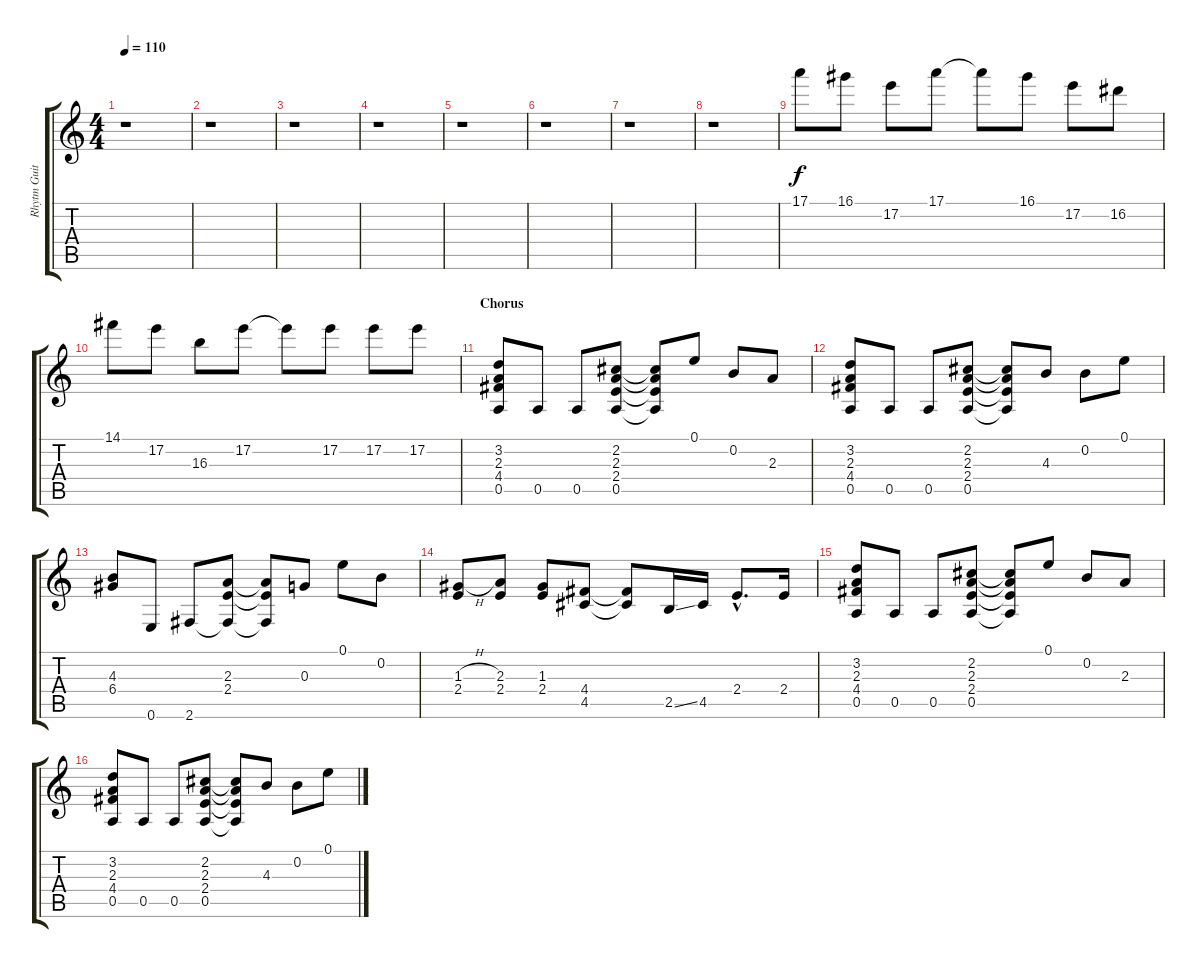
\track ("Rhytm Guitar" "Rhytm Guit") {instrument distortionguitar}
\staff {score tabs}
\tuning (E4 B3 G3 D3 A2 E2) {hide}
\ts (4 4)
\tempo 110
\clef g2
\ks c
r.1{dy f} |
r.1 |
r.1 |
r.1 |
r.1 |
r.1 |
r.1 |
r.1 |
17.1.8 16.1.8 17.2.8 17.1.8 17.1{t}.8 16.1.8 17.2.8 16.2.8 |
14.1.8 17.2.8 16.3.8 17.2.8 17.2{t}.8 17.2.8 17.2.8 17.2.8 |
\section ("" "Chorus")
(3.2 2.3 4.4 0.5).8 0.5.8 0.5.8 (2.2 2.3 2.4 0.5).8 (2.2{t} 2.3{t} 2.4{t} 0.5{t}).8 0.1.8 0.2.8 2.3.8 |
(3.2 2.3 4.4 0.5).8 0.5.8 0.5.8 (2.2 2.3 2.4 0.5).8 (2.2{t} 2.3{t} 2.4{t} 0.5{t}).8 4.3.8 0.2.8 0.1.8 |
(4.3 6.4).8 0.6.8 2.6.8 (2.3 2.4 2.6{t}).8 (2.3{t} 2.4{t} 2.6{t}).8 0.3.8 0.1.8 0.2.8 |
(1.3{h} 2.4).8 (2.3 2.4).8 (1.3 2.4).8 (4.4 4.5).8 (4.4{t} 4.5{t}).8 2.5{ss}.16 4.5.16 2.4{hac}.8{d} 2.4.16 |
(3.2 2.3 4.4 0.5).8 0.5.8 0.5.8 (2.2 2.3 2.4 0.5).8 (2.2{t} 2.3{t} 2.4{t} 0.5{t}).8 0.1.8 0.2.8 2.3.8 |
(3.2 2.3 4.4 0.5).8 0.5.8 0.5.8 (2.2 2.3 2.4 0.5).8 (2.2{t} 2.3{t} 2.4{t} 0.5{t}).8 4.3.8 0.2.8 0.1.8
